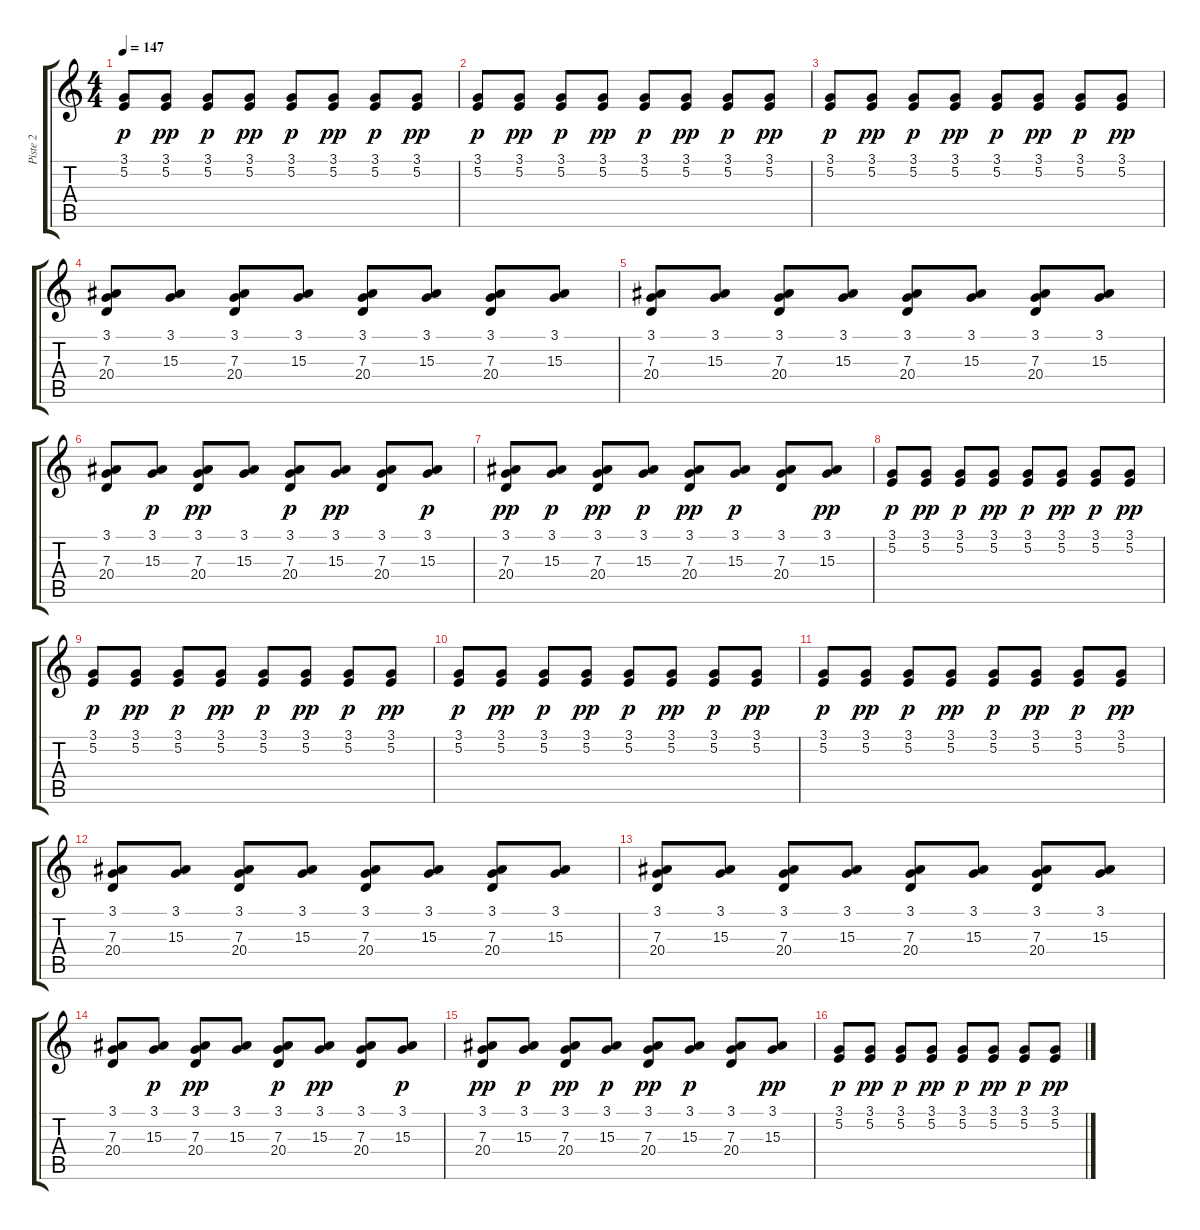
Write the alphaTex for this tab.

\track ("Piste 2" "Piste 2") {instrument acousticgrandpiano}
\staff {score tabs}
\tuning (E4 B3 G3 D3 A2 E2) {hide}
\ts (4 4)
\tempo 147
\clef g2
\ks c
(3.1 5.2).8{dy p} (3.1 5.2).8{dy pp} (3.1 5.2).8{dy p} (3.1 5.2).8{dy pp} (3.1 5.2).8{dy p} (3.1 5.2).8{dy pp} (3.1 5.2).8{dy p} (3.1 5.2).8{dy pp} |
(3.1 5.2).8{dy p} (3.1 5.2).8{dy pp} (3.1 5.2).8{dy p} (3.1 5.2).8{dy pp} (3.1 5.2).8{dy p} (3.1 5.2).8{dy pp} (3.1 5.2).8{dy p} (3.1 5.2).8{dy pp} |
(3.1 5.2).8{dy p} (3.1 5.2).8{dy pp} (3.1 5.2).8{dy p} (3.1 5.2).8{dy pp} (3.1 5.2).8{dy p} (3.1 5.2).8{dy pp} (3.1 5.2).8{dy p} (3.1 5.2).8{dy pp} |
(3.1 7.3 20.4).8 (3.1 15.3).8 (3.1 7.3 20.4).8 (3.1 15.3).8 (3.1 7.3 20.4).8 (3.1 15.3).8 (3.1 7.3 20.4).8 (3.1 15.3).8 |
(3.1 7.3 20.4).8 (3.1 15.3).8 (3.1 7.3 20.4).8 (3.1 15.3).8 (3.1 7.3 20.4).8 (3.1 15.3).8 (3.1 7.3 20.4).8 (3.1 15.3).8 |
(3.1 7.3 20.4).8 (3.1 15.3).8{dy p} (3.1 7.3 20.4).8{dy pp} (3.1 15.3).8 (3.1 7.3 20.4).8{dy p} (3.1 15.3).8{dy pp} (3.1 7.3 20.4).8 (3.1 15.3).8{dy p} |
(3.1 7.3 20.4).8{dy pp} (3.1 15.3).8{dy p} (3.1 7.3 20.4).8{dy pp} (3.1 15.3).8{dy p} (3.1 7.3 20.4).8{dy pp} (3.1 15.3).8{dy p} (3.1 7.3 20.4).8 (3.1 15.3).8{dy pp} |
(3.1 5.2).8{dy p} (3.1 5.2).8{dy pp} (3.1 5.2).8{dy p} (3.1 5.2).8{dy pp} (3.1 5.2).8{dy p} (3.1 5.2).8{dy pp} (3.1 5.2).8{dy p} (3.1 5.2).8{dy pp} |
(3.1 5.2).8{dy p} (3.1 5.2).8{dy pp} (3.1 5.2).8{dy p} (3.1 5.2).8{dy pp} (3.1 5.2).8{dy p} (3.1 5.2).8{dy pp} (3.1 5.2).8{dy p} (3.1 5.2).8{dy pp} |
(3.1 5.2).8{dy p} (3.1 5.2).8{dy pp} (3.1 5.2).8{dy p} (3.1 5.2).8{dy pp} (3.1 5.2).8{dy p} (3.1 5.2).8{dy pp} (3.1 5.2).8{dy p} (3.1 5.2).8{dy pp} |
(3.1 5.2).8{dy p} (3.1 5.2).8{dy pp} (3.1 5.2).8{dy p} (3.1 5.2).8{dy pp} (3.1 5.2).8{dy p} (3.1 5.2).8{dy pp} (3.1 5.2).8{dy p} (3.1 5.2).8{dy pp} |
(3.1 7.3 20.4).8 (3.1 15.3).8 (3.1 7.3 20.4).8 (3.1 15.3).8 (3.1 7.3 20.4).8 (3.1 15.3).8 (3.1 7.3 20.4).8 (3.1 15.3).8 |
(3.1 7.3 20.4).8 (3.1 15.3).8 (3.1 7.3 20.4).8 (3.1 15.3).8 (3.1 7.3 20.4).8 (3.1 15.3).8 (3.1 7.3 20.4).8 (3.1 15.3).8 |
(3.1 7.3 20.4).8 (3.1 15.3).8{dy p} (3.1 7.3 20.4).8{dy pp} (3.1 15.3).8 (3.1 7.3 20.4).8{dy p} (3.1 15.3).8{dy pp} (3.1 7.3 20.4).8 (3.1 15.3).8{dy p} |
(3.1 7.3 20.4).8{dy pp} (3.1 15.3).8{dy p} (3.1 7.3 20.4).8{dy pp} (3.1 15.3).8{dy p} (3.1 7.3 20.4).8{dy pp} (3.1 15.3).8{dy p} (3.1 7.3 20.4).8 (3.1 15.3).8{dy pp} |
(3.1 5.2).8{dy p} (3.1 5.2).8{dy pp} (3.1 5.2).8{dy p} (3.1 5.2).8{dy pp} (3.1 5.2).8{dy p} (3.1 5.2).8{dy pp} (3.1 5.2).8{dy p} (3.1 5.2).8{dy pp}
